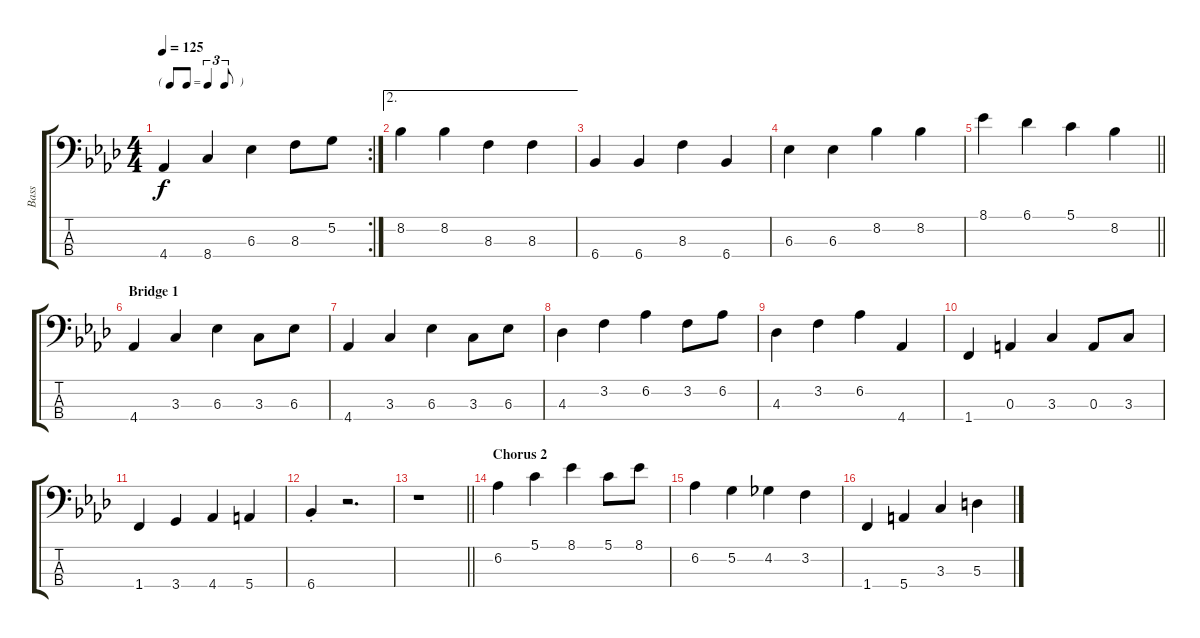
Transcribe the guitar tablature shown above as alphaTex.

\track ("Bass" "Bass") {instrument electricbassfinger}
\staff {score tabs}
\tuning (G2 D2 A1 E1) {hide}
\rc 2
\ts (4 4)
\tf triplet8th
\tempo 125
\clef f4
\ks ab
4.4.4{dy f} 8.4.4 6.3.4 8.3.8 5.2.8 |
\ae 2
8.2.4 8.2.4 8.3.4 8.3.4 |
6.4.4 6.4.4 8.3.4 6.4.4 |
6.3.4 6.3.4 8.2.4 8.2.4 |
\barLineRight lightlight
8.1.4 6.1.4 5.1.4 8.2.4 |
\section ("" "Bridge 1")
4.4.4 3.3.4 6.3.4 3.3.8 6.3.8 |
4.4.4 3.3.4 6.3.4 3.3.8 6.3.8 |
4.3.4 3.2.4 6.2.4 3.2.8 6.2.8 |
4.3.4 3.2.4 6.2.4 4.4.4 |
1.4.4 0.3.4 3.3.4 0.3.8 3.3.8 |
1.4.4 3.4.4 4.4.4 5.4.4 |
6.4{st}.4 r.2{d} |
\barLineRight lightlight
r.1 |
\section ("" "Chorus 2")
6.2.4 5.1.4 8.1.4 5.1.8 8.1.8 |
6.2.4 5.2.4 4.2.4 3.2.4 |
1.4.4 5.4.4 3.3.4 5.3.4
